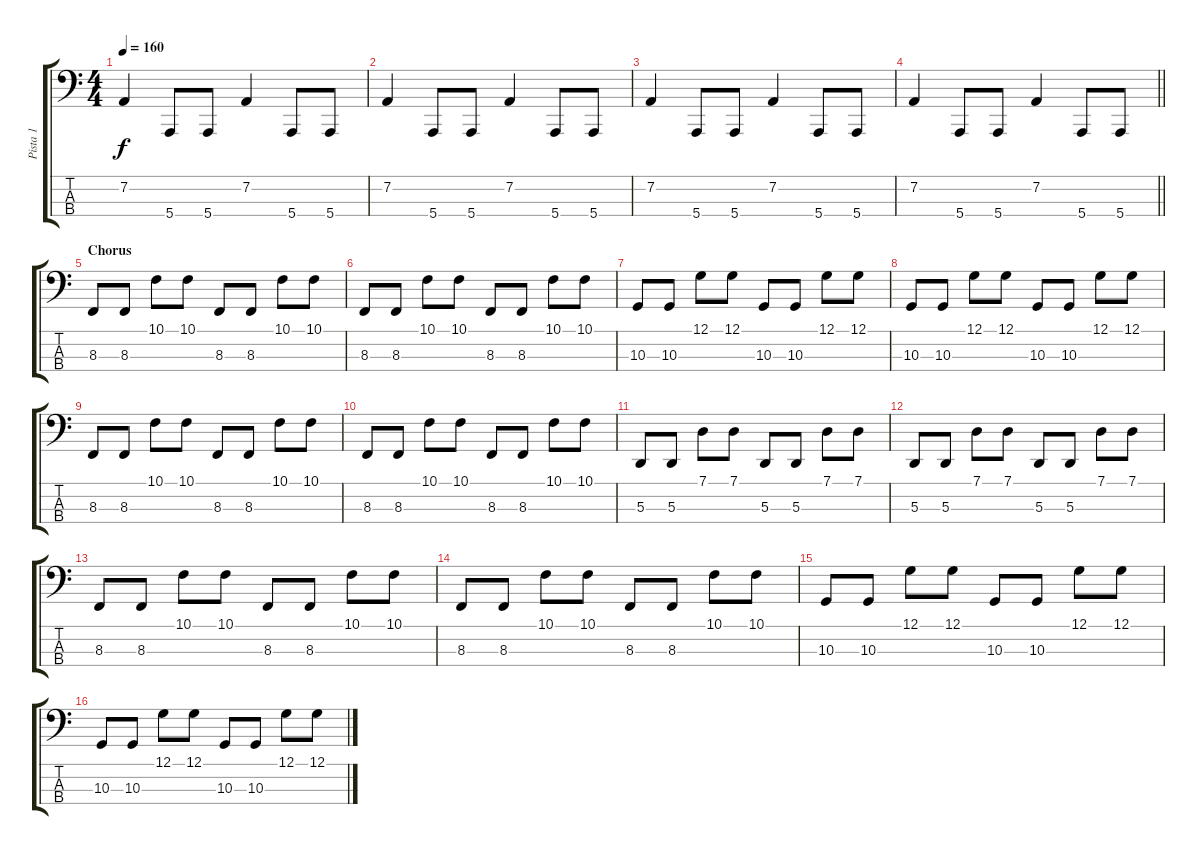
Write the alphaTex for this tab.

\track ("Pista 1" "Pista 1") {instrument lead8bassandlead}
\staff {score tabs}
\tuning (G2 D2 A1 E1) {hide}
\ts (4 4)
\tempo 160
\clef f4
\ks c
7.2.4{dy f} 5.4.8 5.4.8 7.2.4 5.4.8 5.4.8 |
7.2.4 5.4.8 5.4.8 7.2.4 5.4.8 5.4.8 |
7.2.4 5.4.8 5.4.8 7.2.4 5.4.8 5.4.8 |
\barLineRight lightlight
7.2.4 5.4.8 5.4.8 7.2.4 5.4.8 5.4.8 |
\section ("" "Chorus")
8.3.8 8.3.8 10.1.8 10.1.8 8.3.8 8.3.8 10.1.8 10.1.8 |
8.3.8 8.3.8 10.1.8 10.1.8 8.3.8 8.3.8 10.1.8 10.1.8 |
10.3.8 10.3.8 12.1.8 12.1.8 10.3.8 10.3.8 12.1.8 12.1.8 |
10.3.8 10.3.8 12.1.8 12.1.8 10.3.8 10.3.8 12.1.8 12.1.8 |
8.3.8 8.3.8 10.1.8 10.1.8 8.3.8 8.3.8 10.1.8 10.1.8 |
8.3.8 8.3.8 10.1.8 10.1.8 8.3.8 8.3.8 10.1.8 10.1.8 |
5.3.8 5.3.8 7.1.8 7.1.8 5.3.8 5.3.8 7.1.8 7.1.8 |
5.3.8 5.3.8 7.1.8 7.1.8 5.3.8 5.3.8 7.1.8 7.1.8 |
8.3.8 8.3.8 10.1.8 10.1.8 8.3.8 8.3.8 10.1.8 10.1.8 |
8.3.8 8.3.8 10.1.8 10.1.8 8.3.8 8.3.8 10.1.8 10.1.8 |
10.3.8 10.3.8 12.1.8 12.1.8 10.3.8 10.3.8 12.1.8 12.1.8 |
10.3.8 10.3.8 12.1.8 12.1.8 10.3.8 10.3.8 12.1.8 12.1.8
